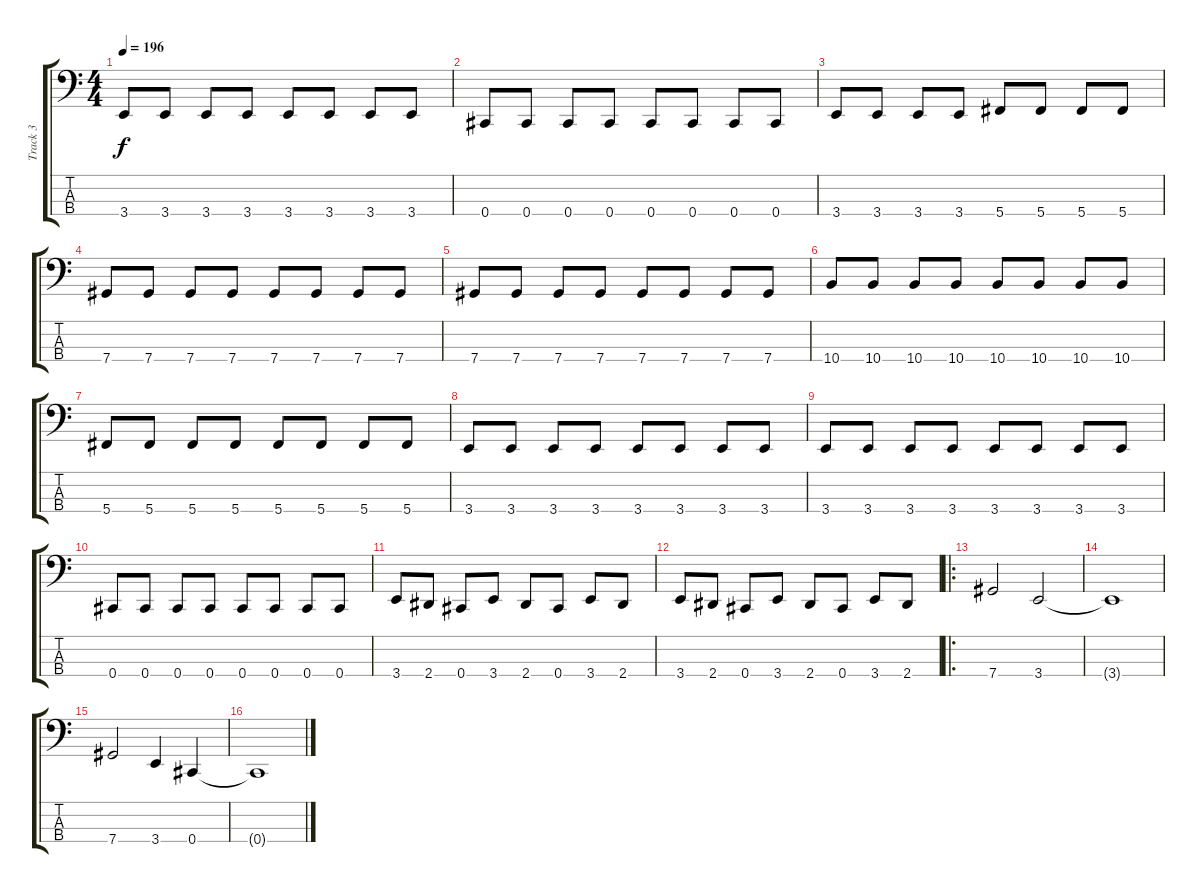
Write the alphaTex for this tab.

\track ("Track 3" "Track 3") {instrument electricbassfinger}
\staff {score tabs}
\tuning (Gb2 Db2 Ab1 Db1) {hide}
\ts (4 4)
\tempo 196
\clef f4
\ks c
3.4.8{dy f} 3.4.8 3.4.8 3.4.8 3.4.8 3.4.8 3.4.8 3.4.8 |
0.4.8 0.4.8 0.4.8 0.4.8 0.4.8 0.4.8 0.4.8 0.4.8 |
3.4.8 3.4.8 3.4.8 3.4.8 5.4.8 5.4.8 5.4.8 5.4.8 |
7.4.8 7.4.8 7.4.8 7.4.8 7.4.8 7.4.8 7.4.8 7.4.8 |
7.4.8 7.4.8 7.4.8 7.4.8 7.4.8 7.4.8 7.4.8 7.4.8 |
10.4.8 10.4.8 10.4.8 10.4.8 10.4.8 10.4.8 10.4.8 10.4.8 |
5.4.8 5.4.8 5.4.8 5.4.8 5.4.8 5.4.8 5.4.8 5.4.8 |
3.4.8 3.4.8 3.4.8 3.4.8 3.4.8 3.4.8 3.4.8 3.4.8 |
3.4.8 3.4.8 3.4.8 3.4.8 3.4.8 3.4.8 3.4.8 3.4.8 |
0.4.8 0.4.8 0.4.8 0.4.8 0.4.8 0.4.8 0.4.8 0.4.8 |
3.4.8 2.4.8 0.4.8 3.4.8 2.4.8 0.4.8 3.4.8 2.4.8 |
3.4.8 2.4.8 0.4.8 3.4.8 2.4.8 0.4.8 3.4.8 2.4.8 |
\ro
7.4.2 3.4.2 |
3.4{t}.1 |
7.4.2 3.4.4 0.4.4 |
0.4{t}.1
